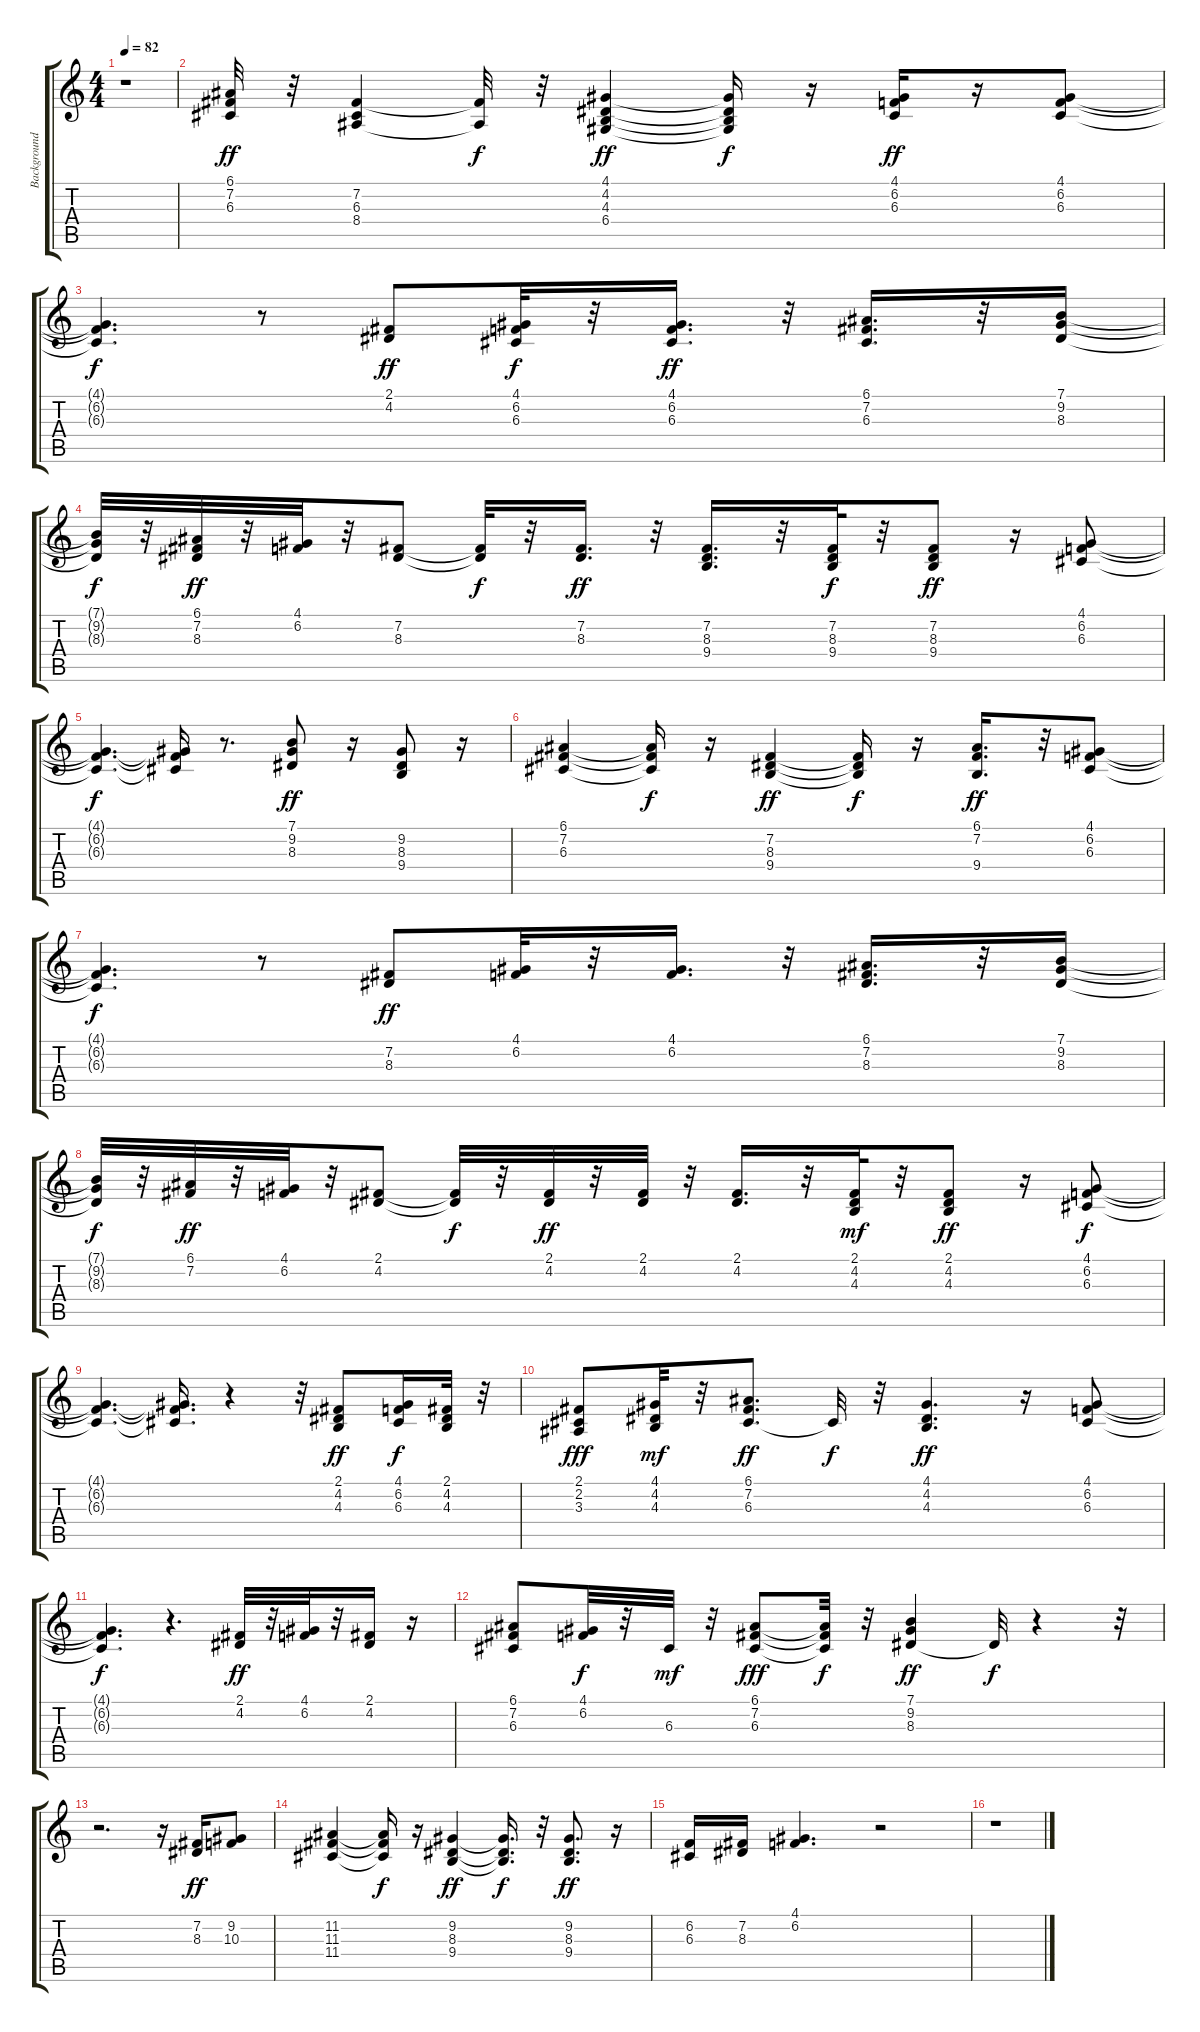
\track ("Background Vocals" "Background") {instrument choiraahs}
\staff {score tabs}
\tuning (E4 B3 G3 D3 A2 E2) {hide}
\ts (4 4)
\tempo 82
\clef g2
\ks c
r.1{dy f} |
(6.1 7.2 6.3).32{dy ff} r.32 (7.2 6.3 8.4).4 (7.2{t} 8.4{t}).32{dy f} r.32 (4.1 4.2 4.3 6.4).4{dy ff} (4.1{t} 4.2{t} 4.3{t} 6.4{t}).16{dy f} r.16 (4.1 6.2 6.3).16{dy ff} r.16 (4.1 6.2 6.3).8 |
(4.1{t} 6.2{t} 6.3{t}).4{d dy f} r.8 (2.1 4.2).8{dy ff} (4.1 6.2 6.3).32{dy f} r.32 (4.1 6.2 6.3).16{d dy ff} r.32 (6.1 7.2 6.3).16{d} r.32 (7.1 9.2 8.3).16 |
(7.1{t} 9.2{t} 8.3{t}).32{dy f} r.32 (6.1 7.2 8.3).32{dy ff} r.32 (4.1 6.2).32 r.32 (7.2 8.3).8 (7.2{t} 8.3{t}).32{dy f} r.32 (7.2 8.3).16{d dy ff} r.32 (7.2 8.3 9.4).16{d} r.32 (7.2 8.3 9.4).32{dy f} r.32 (7.2 8.3 9.4).8{dy ff} r.16 (4.1 6.2 6.3).8 |
(4.1{t} 6.2{t} 6.3{t}).4{d dy f} (4.1{t} 6.2{t} 6.3{t}).16 r.8{d} (7.1 9.2 8.3).8{dy ff} r.16 (9.2 8.3 9.4).8 r.16 |
(6.1 7.2 6.3).4 (6.1{t} 7.2{t} 6.3{t}).16{dy f} r.16 (7.2 8.3 9.4).4{dy ff} (7.2{t} 8.3{t} 9.4{t}).16{dy f} r.16 (6.1 7.2 9.4).16{d dy ff} r.32 (4.1 6.2 6.3).8 |
(4.1{t} 6.2{t} 6.3{t}).4{d dy f} r.8 (7.2 8.3).8{dy ff} (4.1 6.2).32 r.32 (4.1 6.2).16{d} r.32 (6.1 7.2 8.3).16{d} r.32 (7.1 9.2 8.3).16 |
(7.1{t} 9.2{t} 8.3{t}).32{dy f} r.32 (6.1 7.2).32{dy ff} r.32 (4.1 6.2).32 r.32 (2.1 4.2).8 (2.1{t} 4.2{t}).32{dy f} r.32 (2.1 4.2).32{dy ff} r.32 (2.1 4.2).32 r.32 (2.1 4.2).16{d} r.32 (2.1 4.2 4.3).32{dy mf} r.32 (2.1 4.2 4.3).8{dy ff} r.16 (4.1 6.2 6.3).8{dy f} |
(4.1{t} 6.2{t} 6.3{t}).4{d} (4.1{t} 6.2{t} 6.3{t}).16{d} r.4 r.32 (2.1 4.2 4.3).8{dy ff} (4.1 6.2 6.3).16{dy f} (2.1 4.2 4.3).32 r.32 |
(2.1 2.2 3.3).8{dy fff} (4.1 4.2 4.3).32{dy mf} r.32 (6.1 7.2 6.3).8{d dy ff} 6.3{t}.32{dy f} r.32 (4.1 4.2 4.3).4{d dy ff} r.16 (4.1 6.2 6.3).8 |
(4.1{t} 6.2{t} 6.3{t}).4{d dy f} r.4{d} (2.1 4.2).32{dy ff} r.32 (4.1 6.2).32 r.32 (2.1 4.2).16 r.16 |
(6.1 7.2 6.3).8 (4.1 6.2).32{dy f} r.32 6.3.32{dy mf} r.32 (6.1 7.2 6.3).8{dy fff} (6.1{t} 7.2{t} 6.3{t}).32{dy f} r.32 (7.1 9.2 8.3).4{dy ff} 8.3{t}.32{dy f} r.4 r.32 |
r.2{d} r.16 (7.2 8.3).16{dy ff} (9.2 10.3).8 |
(11.2 11.3 11.4).4 (11.2{t} 11.3{t} 11.4{t}).16{dy f} r.16 (9.2 8.3 9.4).4{dy ff} (9.2{t} 8.3{t} 9.4{t}).16{d dy f} r.32 (9.2 8.3 9.4).8{d dy ff} r.16 |
(6.2 6.3).16 (7.2 8.3).16 (4.1 6.2).4{d} r.2 |
r.1
